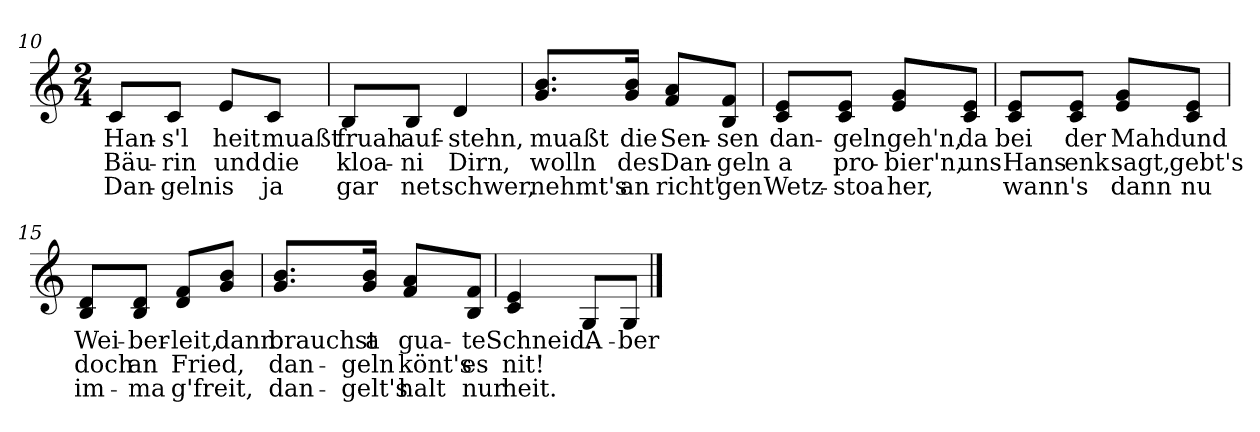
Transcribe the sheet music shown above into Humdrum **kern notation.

**kern	**text	**text	**text
*part1	*part1	*part1	*part1
*staff1	*staff1	*staff1	*staff1
*clefG2	*	*	*
*k[]	*	*	*
*C:	*	*	*
*M2/4	*	*	*
=10	=10	=10	=10
!	!LO:LY:b:color=#000000	!LO:LY:b:color=#000000	!LO:LY:b:color=#000000
8ci/L	Han-	Bäu-	Dan-
!	!LO:LY:b:color=#000000	!LO:LY:b:color=#000000	!LO:LY:b:color=#000000
8ci/J	-s'l	-rin	-geln
!	!LO:LY:b:color=#000000	!LO:LY:b:color=#000000	!LO:LY:b:color=#000000
8ei/L	heit	und	is
!	!LO:LY:b:color=#000000	!LO:LY:b:color=#000000	!LO:LY:b:color=#000000
8ci/J	muaßt	die	ja
=11	=11	=11	=11
!	!LO:LY:b:color=#000000	!LO:LY:b:color=#000000	!LO:LY:b:color=#000000
8Bi/L	fruah	kloa-	gar
!	!LO:LY:b:color=#000000	!LO:LY:b:color=#000000	!LO:LY:b:color=#000000
8Bi/J	auf-	-ni	net
!	!LO:LY:b:color=#000000	!LO:LY:b:color=#000000	!LO:LY:b:color=#000000
4di/	-stehn,	Dirn,	schwer,
=12	=12	=12	=12
!	!LO:LY:b:color=#000000	!LO:LY:b:color=#000000	!LO:LY:b:color=#000000
8.gi/ 8.biL	muaßt	wolln	nehmt's
!	!LO:LY:b:color=#000000	!LO:LY:b:color=#000000	!LO:LY:b:color=#000000
16gi/ 16biJk	die	des	an
!	!LO:LY:b:color=#000000	!LO:LY:b:color=#000000	!LO:LY:b:color=#000000
8fi/ 8aiL	Sen-	Dan-	richt'
!	!LO:LY:b:color=#000000	!LO:LY:b:color=#000000	!LO:LY:b:color=#000000
8Bi/ 8fiJ	-sen	-geln	gen
=13	=13	=13	=13
!	!LO:LY:b:color=#000000	!LO:LY:b:color=#000000	!LO:LY:b:color=#000000
8ci/ 8eiL	dan-	a	Wetz-
!	!LO:LY:b:color=#000000	!LO:LY:b:color=#000000	!LO:LY:b:color=#000000
8ci/ 8eiJ	-geln	pro-	-stoa
!	!LO:LY:b:color=#000000	!LO:LY:b:color=#000000	!LO:LY:b:color=#000000
8ei/ 8giL	geh'n,	-bier'n,	her,
!	!LO:LY:b:color=#000000	!LO:LY:b:color=#000000	!
8ci/ 8eiJ	da	uns	.
!!LO:LB:g=z
=14	=14	=14	=14
!	!LO:LY:b:color=#000000	!LO:LY:b:color=#000000	!LO:LY:b:color=#000000
8ci/ 8eiL	bei	Hans	wann's
!	!LO:LY:b:color=#000000	!LO:LY:b:color=#000000	!
8ci/ 8eiJ	der	enk	.
!	!LO:LY:b:color=#000000	!LO:LY:b:color=#000000	!LO:LY:b:color=#000000
8ei/ 8giL	Mahd	sagt,	dann
!	!LO:LY:b:color=#000000	!LO:LY:b:color=#000000	!LO:LY:b:color=#000000
8ci/ 8eiJ	und	gebt's	nu
=15	=15	=15	=15
!	!LO:LY:b:color=#000000	!LO:LY:b:color=#000000	!LO:LY:b:color=#000000
8Bi/ 8diL	Wei-	doch	im-
!	!LO:LY:b:color=#000000	!LO:LY:b:color=#000000	!LO:LY:b:color=#000000
8Bi/ 8diJ	-ber-	an	-ma
!	!LO:LY:b:color=#000000	!LO:LY:b:color=#000000	!LO:LY:b:color=#000000
8di/ 8fiL	-leit,	Fried,	g'freit,
!	!LO:LY:b:color=#000000	!	!
8gi/ 8biJ	dann	.	.
=16	=16	=16	=16
!	!LO:LY:b:color=#000000	!LO:LY:b:color=#000000	!LO:LY:b:color=#000000
8.gi/ 8.biL	brauchst	dan-	dan-
!	!LO:LY:b:color=#000000	!LO:LY:b:color=#000000	!LO:LY:b:color=#000000
16gi/ 16biJk	a	-geln	-gelt's
!	!LO:LY:b:color=#000000	!LO:LY:b:color=#000000	!LO:LY:b:color=#000000
8fi/ 8aiL	gua-	könt's	halt
!	!LO:LY:b:color=#000000	!LO:LY:b:color=#000000	!LO:LY:b:color=#000000
8Bi/ 8fiJ	-te	es	nur
=17	=17	=17	=17
!	!LO:LY:b:color=#000000	!LO:LY:b:color=#000000	!LO:LY:b:color=#000000
4ci/ 4ei	Schneid.	nit!	heit.
!	!LO:LY:b:color=#000000	!	!
8Gi/L	A-	.	.
!	!LO:LY:b:color=#000000	!	!
8Gi/J	-ber	.	.
==	==	==	==
*-	*-	*-	*-
